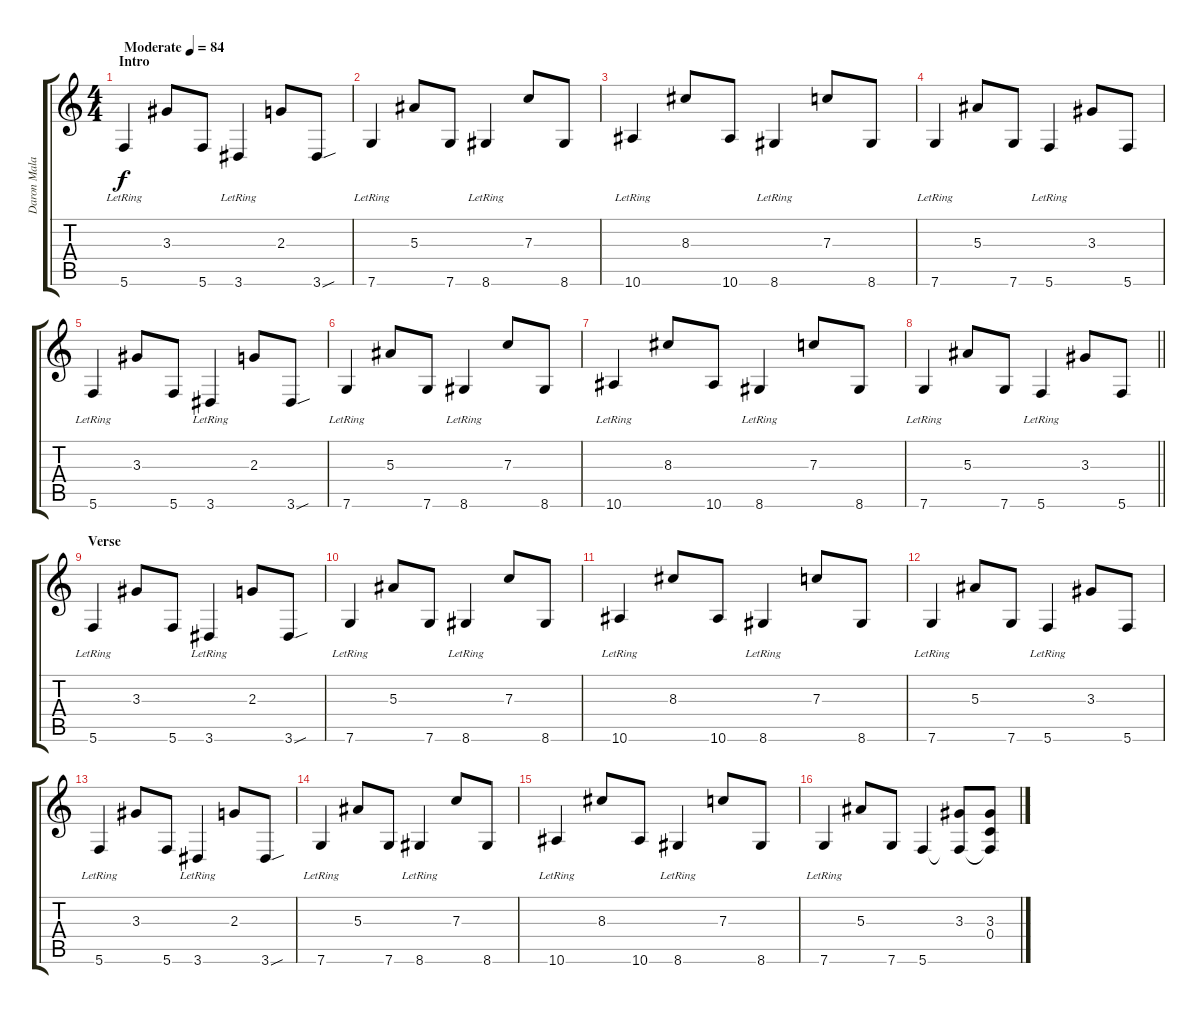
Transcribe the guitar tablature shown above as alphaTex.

\track ("Daron Malakian" "Daron Mala") {instrument electricguitarclean}
\staff {score tabs}
\tuning (D4 A3 F3 C3 G2 C2) {hide}
\ts (4 4)
\section ("" "Intro")
\tempo (84 "Moderate")
\clef g2
\ks c
5.6{lr}.4{dy f instrument electricguitarclean} 3.3.8 5.6.8 3.6{lr}.4 2.3.8 3.6{sou}.8 |
7.6{lr}.4 5.3.8 7.6.8 8.6{lr}.4 7.3.8 8.6.8 |
10.6{lr}.4 8.3.8 10.6.8 8.6{lr}.4 7.3.8 8.6.8 |
7.6{lr}.4 5.3.8 7.6.8 5.6{lr}.4 3.3.8 5.6.8 |
5.6{lr}.4 3.3.8 5.6.8 3.6{lr}.4 2.3.8 3.6{sou}.8 |
7.6{lr}.4 5.3.8 7.6.8 8.6{lr}.4 7.3.8 8.6.8 |
10.6{lr}.4 8.3.8 10.6.8 8.6{lr}.4 7.3.8 8.6.8 |
\barLineRight lightlight
7.6{lr}.4 5.3.8 7.6.8 5.6{lr}.4 3.3.8 5.6.8 |
\section ("" "Verse")
5.6{lr}.4 3.3.8 5.6.8 3.6{lr}.4 2.3.8 3.6{sou}.8 |
7.6{lr}.4 5.3.8 7.6.8 8.6{lr}.4 7.3.8 8.6.8 |
10.6{lr}.4 8.3.8 10.6.8 8.6{lr}.4 7.3.8 8.6.8 |
7.6{lr}.4 5.3.8 7.6.8 5.6{lr}.4 3.3.8 5.6.8 |
5.6{lr}.4 3.3.8 5.6.8 3.6{lr}.4 2.3.8 3.6{sou}.8 |
7.6{lr}.4 5.3.8 7.6.8 8.6{lr}.4 7.3.8 8.6.8 |
10.6{lr}.4 8.3.8 10.6.8 8.6{lr}.4 7.3.8 8.6.8 |
7.6{lr}.4 5.3.8 7.6.8 5.6.4 (3.3 5.6{t}).8 (3.3 0.4 5.6{t}).8
